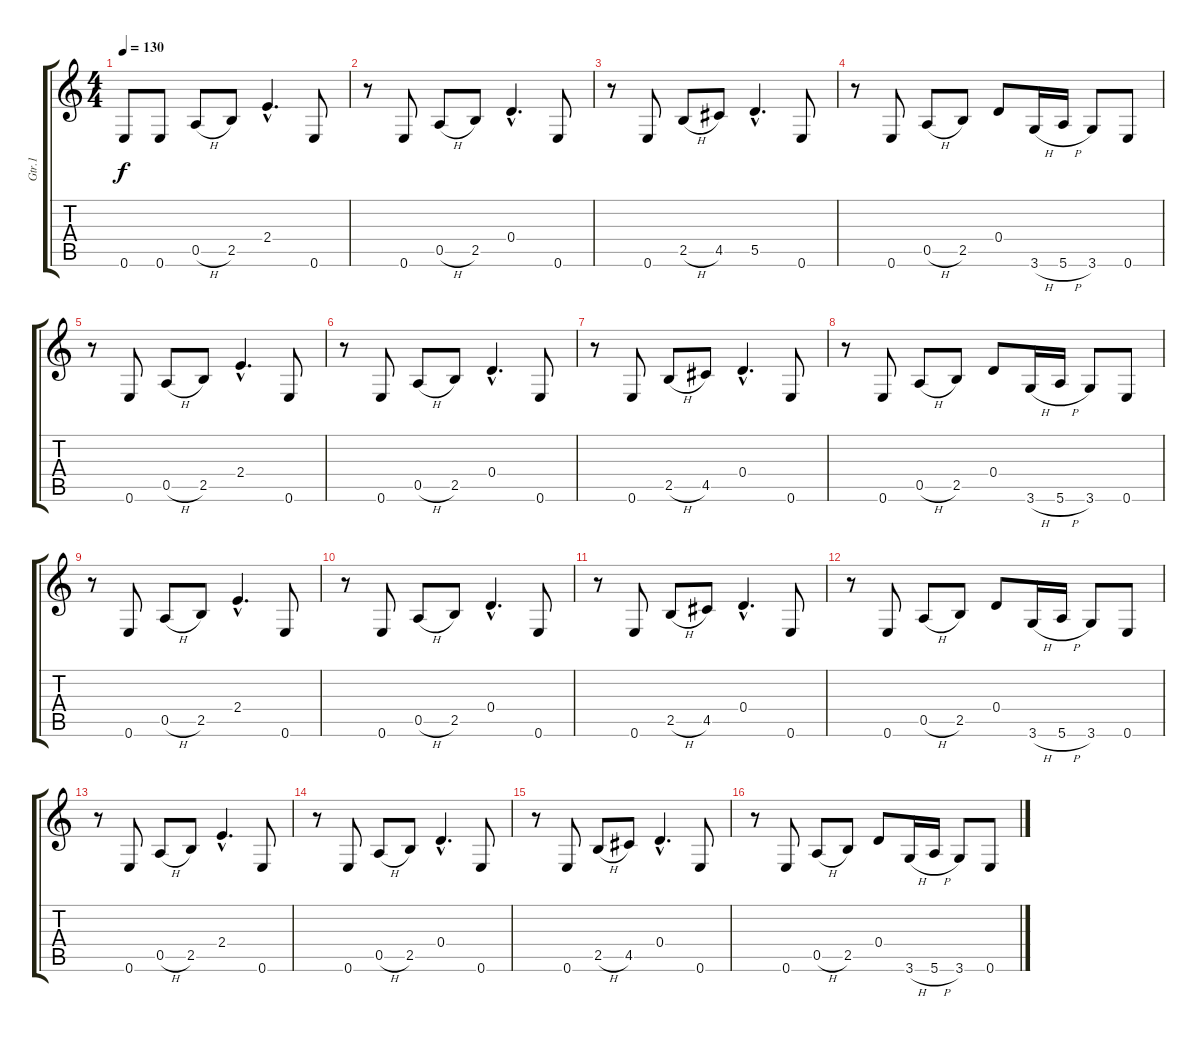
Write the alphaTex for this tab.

\track ("Gtr.1" "Gtr.1") {instrument distortionguitar}
\staff {score tabs}
\tuning (E4 B3 G3 D3 A2 E2) {hide}
\ts (4 4)
\tempo 130
\clef g2
\ks c
0.6{t}.8{dy f} 0.6.8 0.5{h}.8 2.5.8 2.4{hac}.4{d} 0.6.8 |
r.8 0.6.8 0.5{h}.8 2.5.8 0.4{hac}.4{d} 0.6.8 |
r.8 0.6.8 2.5{h}.8 4.5.8 5.5{hac}.4{d} 0.6.8 |
r.8 0.6.8 0.5{h}.8 2.5.8 0.4.8 3.6{h}.16 5.6{h}.16 3.6.8 0.6.8 |
r.8 0.6.8 0.5{h}.8 2.5.8 2.4{hac}.4{d} 0.6.8 |
r.8 0.6.8 0.5{h}.8 2.5.8 0.4{hac}.4{d} 0.6.8 |
r.8 0.6.8 2.5{h}.8 4.5.8 0.4{hac}.4{d} 0.6.8 |
r.8 0.6.8 0.5{h}.8 2.5.8 0.4.8 3.6{h}.16 5.6{h}.16 3.6.8 0.6.8 |
r.8 0.6.8 0.5{h}.8 2.5.8 2.4{hac}.4{d} 0.6.8 |
r.8 0.6.8 0.5{h}.8 2.5.8 0.4{hac}.4{d} 0.6.8 |
r.8 0.6.8 2.5{h}.8 4.5.8 0.4{hac}.4{d} 0.6.8 |
r.8 0.6.8 0.5{h}.8 2.5.8 0.4.8 3.6{h}.16 5.6{h}.16 3.6.8 0.6.8 |
r.8 0.6.8 0.5{h}.8 2.5.8 2.4{hac}.4{d} 0.6.8 |
r.8 0.6.8 0.5{h}.8 2.5.8 0.4{hac}.4{d} 0.6.8 |
r.8 0.6.8 2.5{h}.8 4.5.8 0.4{hac}.4{d} 0.6.8 |
r.8 0.6.8 0.5{h}.8 2.5.8 0.4.8 3.6{h}.16 5.6{h}.16 3.6.8 0.6.8
